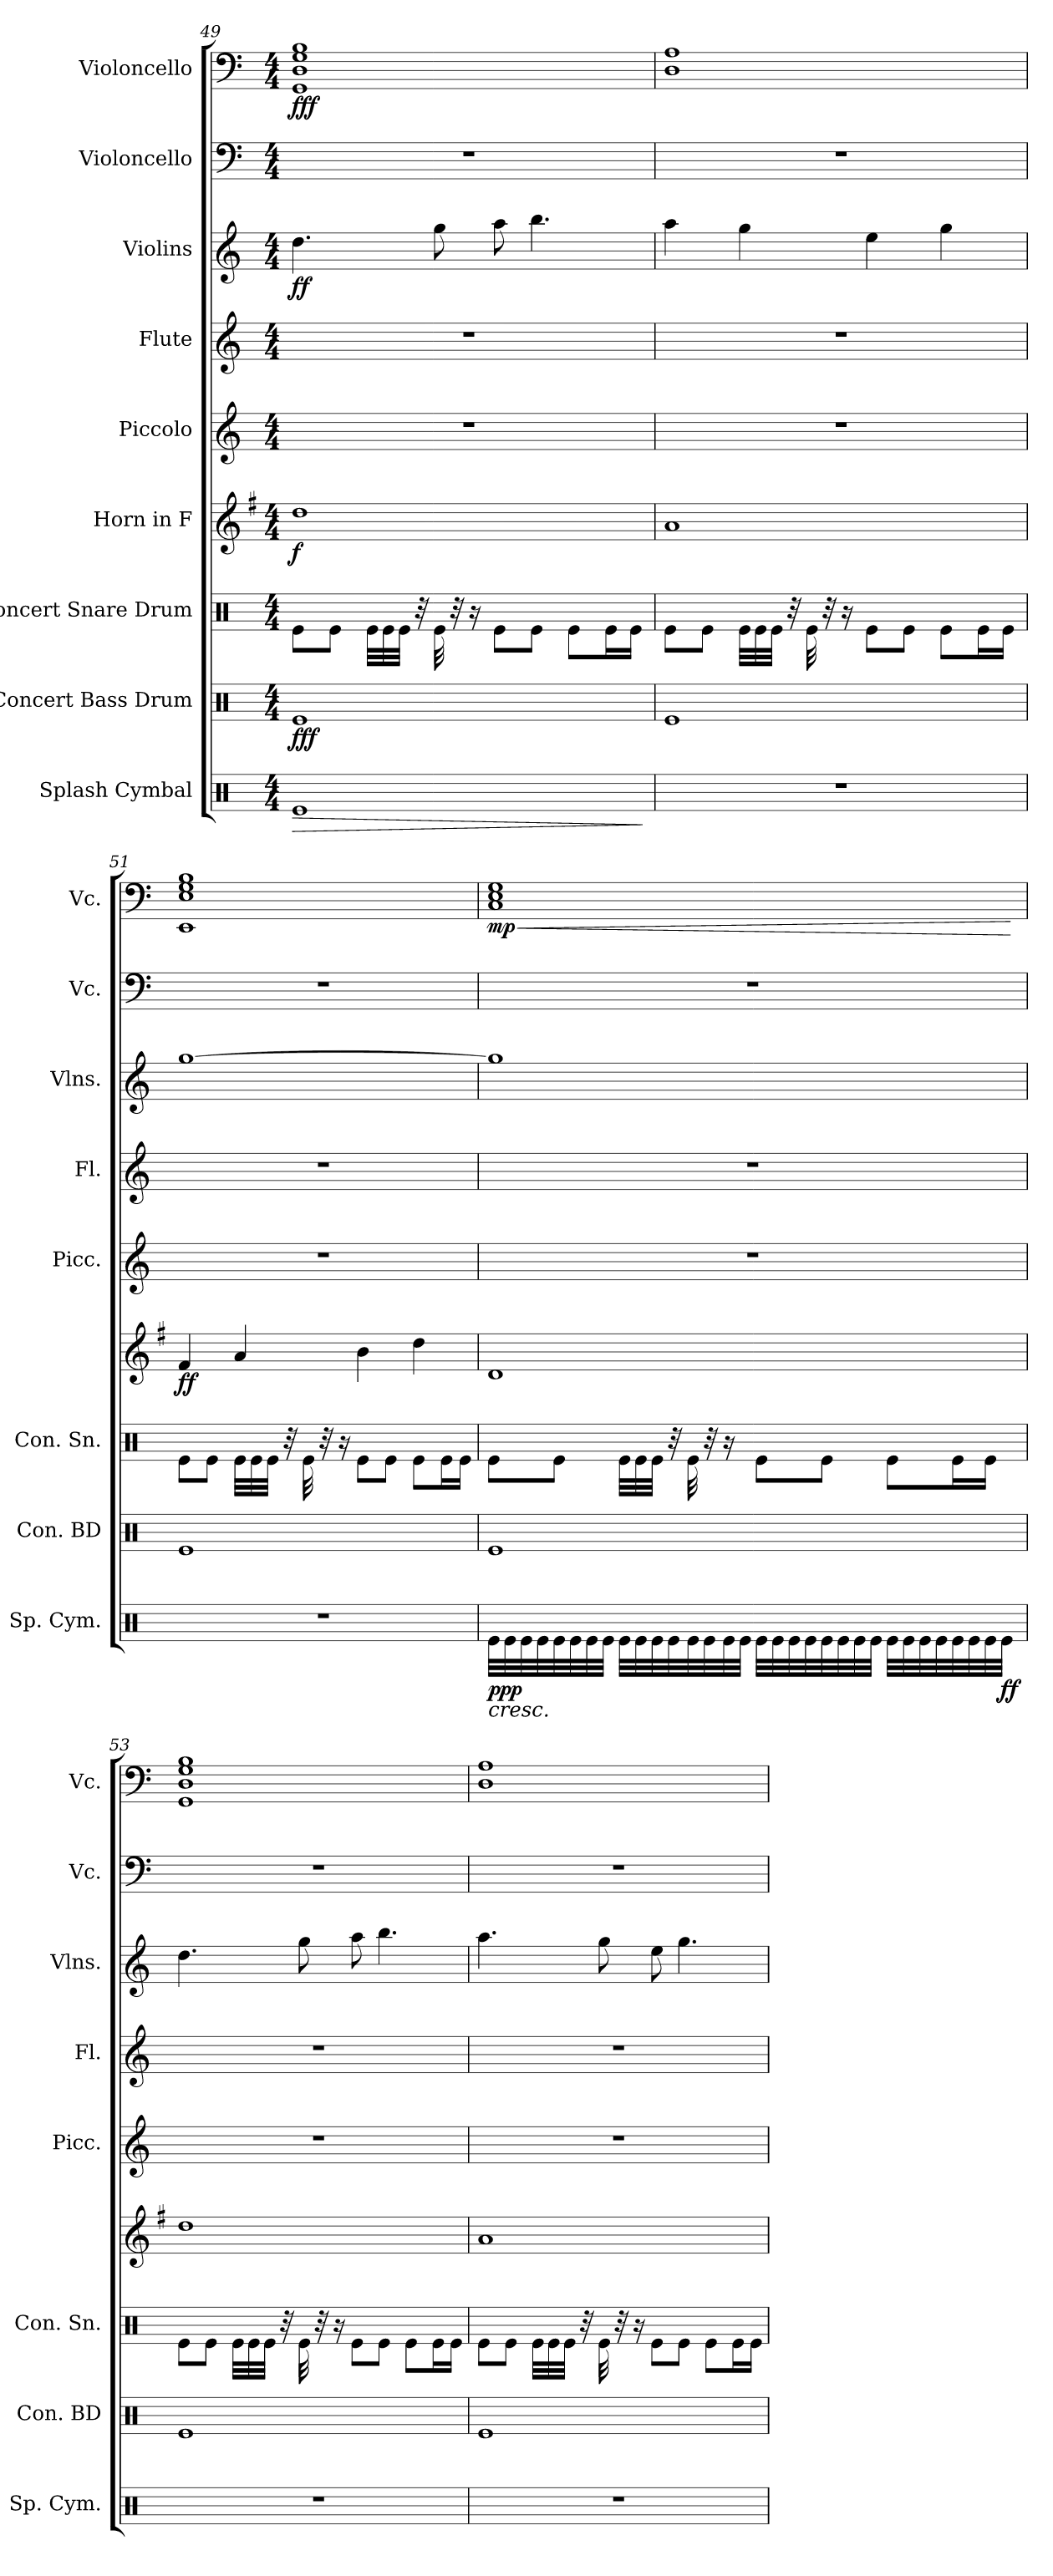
**kern	**dynam	**kern	**dynam	**kern	**kern	**dynam	**kern	**kern	**kern	**dynam	**kern	**kern	**dynam
*part9	*part9	*part8	*part8	*part7	*part6	*part6	*part5	*part4	*part3	*part3	*part2	*part1	*part1
*staff9	*staff9	*staff8	*staff8	*staff7	*staff6	*staff6	*staff5	*staff4	*staff3	*staff3	*staff2	*staff1	*staff1
*I"Splash Cymbal	*	*I"Concert Bass Drum	*	*I"Concert Snare Drum	*I"Horn in F	*	*I"Piccolo	*I"Flute	*I"Violins	*	*I"Violoncello	*I"Violoncello	*
*I'Sp. Cym.	*	*I'Con. BD	*	*I'Con. Sn.	*	*	*I'Picc.	*I'Fl.	*I'Vlns.	*	*I'Vc.	*I'Vc.	*
!!LO:PB:g=z
*clefX	*	*clefX	*	*clefX	*clefG2	*	*clefG2	*clefG2	*clefG2	*	*clefF4	*clefF4	*
*	*	*	*	*	*ITrd4c7	*	*ITrd-7c-12	*	*	*	*	*	*
*k[]	*	*k[]	*	*k[]	*k[]	*	*k[]	*k[]	*k[]	*	*k[]	*k[]	*
*M4/4	*	*M4/4	*	*M4/4	*M4/4	*	*M4/4	*M4/4	*M4/4	*	*M4/4	*M4/4	*
=49	=49	=49	=49	=49	=49	=49	=49	=49	=49	=49	=49	=49	=49
!	!LO:HP:b	!	!LO:DY:b	!	!	!LO:DY:b	!	!	!	!LO:DY:b	!	!	!LO:DY:b
1Re	>	1Re	fff	8Re\L	1g	f	1r	1r	4.dd\	ff	1r	1GG 1D 1G 1B	fff
.	.	.	.	8Re\J	.	.	.	.	.	.	.	.	.
.	.	.	.	32Re\LLL	.	.	.	.	.	.	.	.	.
.	.	.	.	32Re\	.	.	.	.	.	.	.	.	.
.	.	.	.	32Re\JJJ	.	.	.	.	.	.	.	.	.
.	.	.	.	32r	.	.	.	.	.	.	.	.	.
.	.	.	.	32Re\	.	.	.	.	8gg\	.	.	.	.
.	.	.	.	32r	.	.	.	.	.	.	.	.	.
.	.	.	.	16r	.	.	.	.	.	.	.	.	.
.	.	.	.	8Re\L	.	.	.	.	8aa\	.	.	.	.
.	.	.	.	8Re\J	.	.	.	.	4.bb\	.	.	.	.
.	.	.	.	8Re\L	.	.	.	.	.	.	.	.	.
.	.	.	.	16Re\L	.	.	.	.	.	.	.	.	.
.	.	.	.	16Re\JJ	.	.	.	.	.	.	.	.	.
.	]	.	.	.	.	.	.	.	.	.	.	.	.
=50	=50	=50	=50	=50	=50	=50	=50	=50	=50	=50	=50	=50	=50
1r	.	1Re	.	8Re\L	1d	.	1r	1r	4aa\	.	1r	1D 1A	.
.	.	.	.	8Re\J	.	.	.	.	.	.	.	.	.
.	.	.	.	32Re\LLL	.	.	.	.	4gg\	.	.	.	.
.	.	.	.	32Re\	.	.	.	.	.	.	.	.	.
.	.	.	.	32Re\JJJ	.	.	.	.	.	.	.	.	.
.	.	.	.	32r	.	.	.	.	.	.	.	.	.
.	.	.	.	32Re\	.	.	.	.	.	.	.	.	.
.	.	.	.	32r	.	.	.	.	.	.	.	.	.
.	.	.	.	16r	.	.	.	.	.	.	.	.	.
.	.	.	.	8Re\L	.	.	.	.	4ee\	.	.	.	.
.	.	.	.	8Re\J	.	.	.	.	.	.	.	.	.
.	.	.	.	8Re\L	.	.	.	.	4gg\	.	.	.	.
.	.	.	.	16Re\L	.	.	.	.	.	.	.	.	.
.	.	.	.	16Re\JJ	.	.	.	.	.	.	.	.	.
!!LO:PB:g=z
=51	=51	=51	=51	=51	=51	=51	=51	=51	=51	=51	=51	=51	=51
!	!	!	!	!	!	!LO:DY:b	!	!	!	!	!	!	!
1r	.	1Re	.	8Re\L	4B/	ff	1r	1r	[1gg	.	1r	1EE 1E 1G 1B	.
.	.	.	.	8Re\J	.	.	.	.	.	.	.	.	.
.	.	.	.	32Re\LLL	4d/	.	.	.	.	.	.	.	.
.	.	.	.	32Re\	.	.	.	.	.	.	.	.	.
.	.	.	.	32Re\JJJ	.	.	.	.	.	.	.	.	.
.	.	.	.	32r	.	.	.	.	.	.	.	.	.
.	.	.	.	32Re\	.	.	.	.	.	.	.	.	.
.	.	.	.	32r	.	.	.	.	.	.	.	.	.
.	.	.	.	16r	.	.	.	.	.	.	.	.	.
.	.	.	.	8Re\L	4e\	.	.	.	.	.	.	.	.
.	.	.	.	8Re\J	.	.	.	.	.	.	.	.	.
.	.	.	.	8Re\L	4g\	.	.	.	.	.	.	.	.
.	.	.	.	16Re\L	.	.	.	.	.	.	.	.	.
.	.	.	.	16Re\JJ	.	.	.	.	.	.	.	.	.
!!LO:PB:g=z
=52	=52	=52	=52	=52	=52	=52	=52	=52	=52	=52	=52	=52	=52
!	!LO:HP:b	!	!	!	!	!	!	!	!	!	!	!	!LO:HP:b
!	!LO:DY:n=1:b	!	!	!	!	!	!	!	!	!	!	!	!LO:DY:n=1:b
32Re\LLL	< ppp	1Re	.	8Re\L	1G	.	1r	1r	1gg]	.	1r	1C 1E 1G	< mp
32Re\	.	.	.	.	.	.	.	.	.	.	.	.	.
32Re\	.	.	.	.	.	.	.	.	.	.	.	.	.
32Re\	.	.	.	.	.	.	.	.	.	.	.	.	.
32Re\	.	.	.	8Re\J	.	.	.	.	.	.	.	.	.
32Re\	.	.	.	.	.	.	.	.	.	.	.	.	.
32Re\	.	.	.	.	.	.	.	.	.	.	.	.	.
32Re\JJJ	.	.	.	.	.	.	.	.	.	.	.	.	.
32Re\LLL	.	.	.	32Re\LLL	.	.	.	.	.	.	.	.	.
32Re\	.	.	.	32Re\	.	.	.	.	.	.	.	.	.
32Re\	.	.	.	32Re\JJJ	.	.	.	.	.	.	.	.	.
32Re\	.	.	.	32r	.	.	.	.	.	.	.	.	.
32Re\	.	.	.	32Re\	.	.	.	.	.	.	.	.	.
32Re\	.	.	.	32r	.	.	.	.	.	.	.	.	.
32Re\	.	.	.	16r	.	.	.	.	.	.	.	.	.
32Re\JJJ	.	.	.	.	.	.	.	.	.	.	.	.	.
32Re\LLL	.	.	.	8Re\L	.	.	.	.	.	.	.	.	.
32Re\	.	.	.	.	.	.	.	.	.	.	.	.	.
32Re\	.	.	.	.	.	.	.	.	.	.	.	.	.
32Re\	.	.	.	.	.	.	.	.	.	.	.	.	.
32Re\	.	.	.	8Re\J	.	.	.	.	.	.	.	.	.
32Re\	.	.	.	.	.	.	.	.	.	.	.	.	.
32Re\	.	.	.	.	.	.	.	.	.	.	.	.	.
32Re\JJJ	.	.	.	.	.	.	.	.	.	.	.	.	.
32Re\LLL	.	.	.	8Re\L	.	.	.	.	.	.	.	.	.
32Re\	.	.	.	.	.	.	.	.	.	.	.	.	.
32Re\	.	.	.	.	.	.	.	.	.	.	.	.	.
32Re\	.	.	.	.	.	.	.	.	.	.	.	.	.
32Re\	.	.	.	16Re\L	.	.	.	.	.	.	.	.	.
32Re\	.	.	.	.	.	.	.	.	.	.	.	.	.
32Re\	.	.	.	16Re\JJ	.	.	.	.	.	.	.	.	.
!	!LO:DY:n=2:b	!	!	!	!	!	!	!	!	!	!	!	!
32Re\JJJ	ff	.	.	.	.	.	.	.	.	.	.	.	.
.	[	.	.	.	.	.	.	.	.	.	.	.	[
!!LO:PB:g=z
=53	=53	=53	=53	=53	=53	=53	=53	=53	=53	=53	=53	=53	=53
1r	.	1Re	.	8Re\L	1g	.	1r	1r	4.dd\	.	1r	1GG 1D 1G 1B	.
.	.	.	.	8Re\J	.	.	.	.	.	.	.	.	.
.	.	.	.	32Re\LLL	.	.	.	.	.	.	.	.	.
.	.	.	.	32Re\	.	.	.	.	.	.	.	.	.
.	.	.	.	32Re\JJJ	.	.	.	.	.	.	.	.	.
.	.	.	.	32r	.	.	.	.	.	.	.	.	.
.	.	.	.	32Re\	.	.	.	.	8gg\	.	.	.	.
.	.	.	.	32r	.	.	.	.	.	.	.	.	.
.	.	.	.	16r	.	.	.	.	.	.	.	.	.
.	.	.	.	8Re\L	.	.	.	.	8aa\	.	.	.	.
.	.	.	.	8Re\J	.	.	.	.	4.bb\	.	.	.	.
.	.	.	.	8Re\L	.	.	.	.	.	.	.	.	.
.	.	.	.	16Re\L	.	.	.	.	.	.	.	.	.
.	.	.	.	16Re\JJ	.	.	.	.	.	.	.	.	.
=54	=54	=54	=54	=54	=54	=54	=54	=54	=54	=54	=54	=54	=54
1r	.	1Re	.	8Re\L	1d	.	1r	1r	4.aa\	.	1r	1D 1A	.
.	.	.	.	8Re\J	.	.	.	.	.	.	.	.	.
.	.	.	.	32Re\LLL	.	.	.	.	.	.	.	.	.
.	.	.	.	32Re\	.	.	.	.	.	.	.	.	.
.	.	.	.	32Re\JJJ	.	.	.	.	.	.	.	.	.
.	.	.	.	32r	.	.	.	.	.	.	.	.	.
.	.	.	.	32Re\	.	.	.	.	8gg\	.	.	.	.
.	.	.	.	32r	.	.	.	.	.	.	.	.	.
.	.	.	.	16r	.	.	.	.	.	.	.	.	.
.	.	.	.	8Re\L	.	.	.	.	8ee\	.	.	.	.
.	.	.	.	8Re\J	.	.	.	.	4.gg\	.	.	.	.
.	.	.	.	8Re\L	.	.	.	.	.	.	.	.	.
.	.	.	.	16Re\L	.	.	.	.	.	.	.	.	.
.	.	.	.	16Re\JJ	.	.	.	.	.	.	.	.	.
=	=	=	=	=	=	=	=	=	=	=	=	=	=
*-	*-	*-	*-	*-	*-	*-	*-	*-	*-	*-	*-	*-	*-
